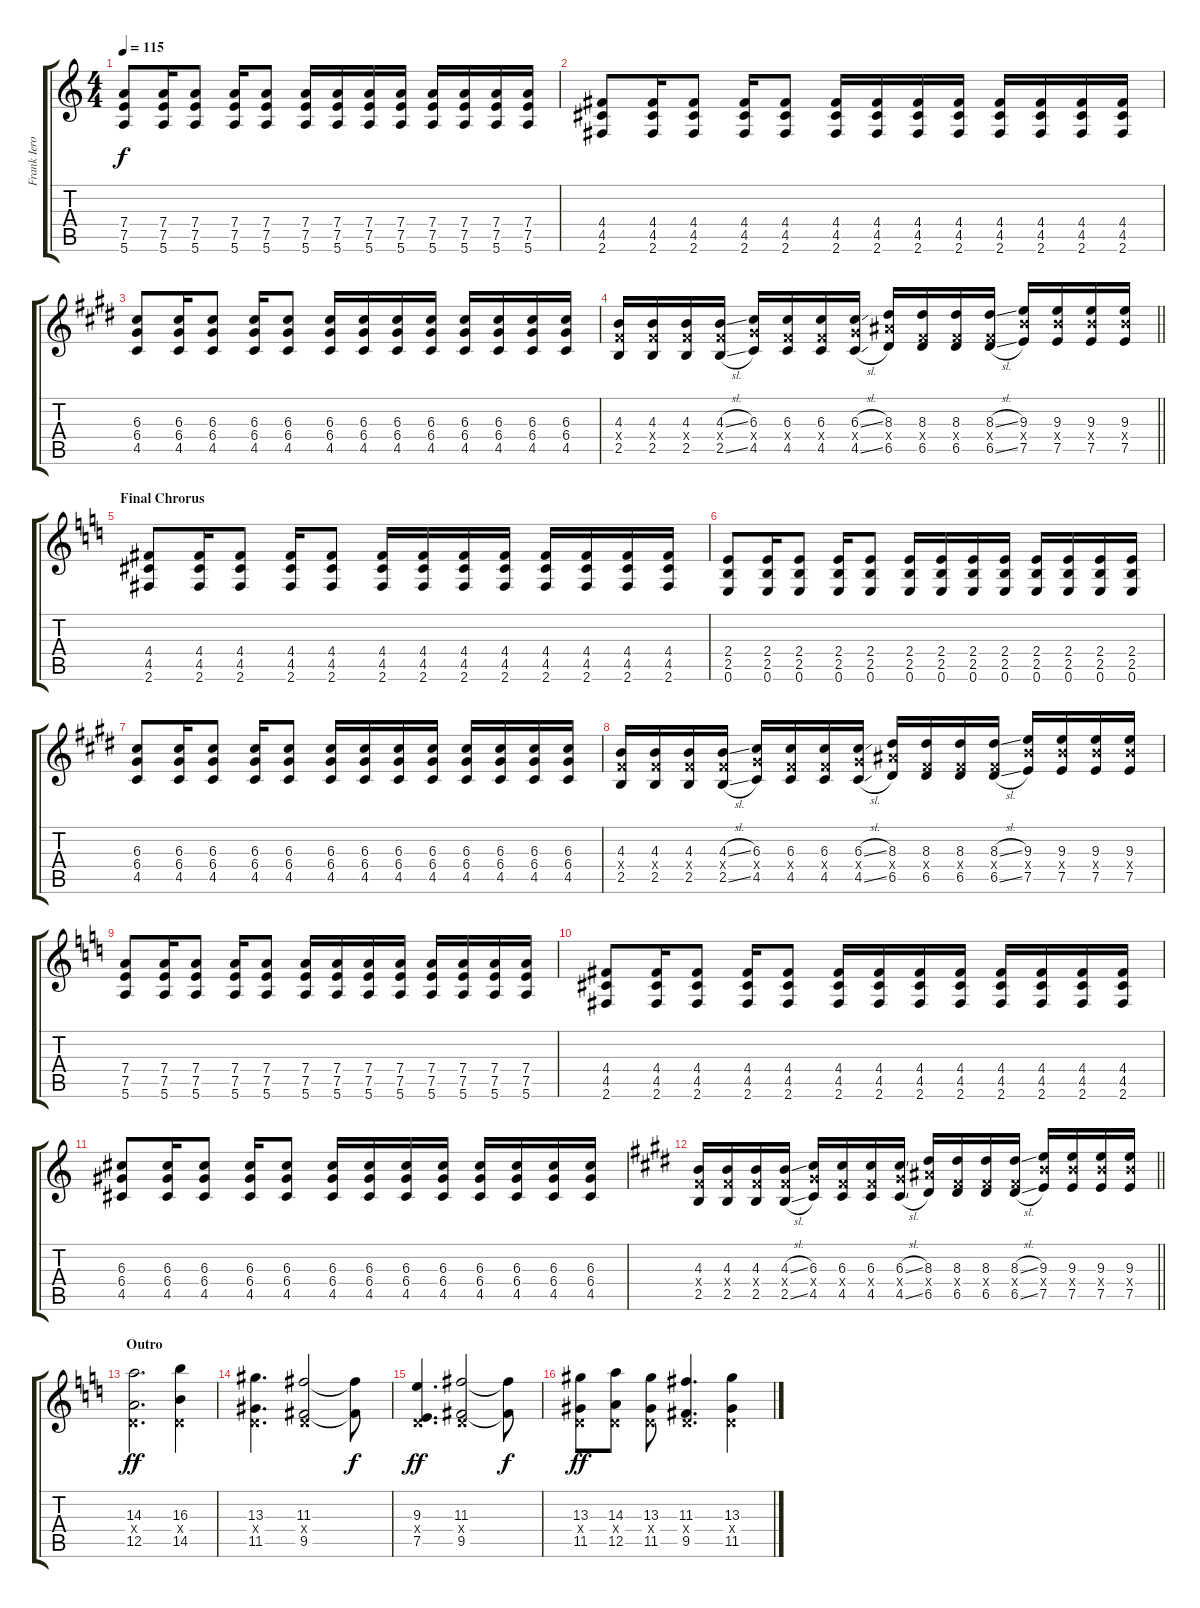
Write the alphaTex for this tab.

\track ("Frank Iero " "Frank Iero") {instrument electricguitarjazz}
\staff {score tabs}
\tuning (E4 B3 G3 D3 A2 E2) {hide}
\ts (4 4)
\tempo 115
\clef g2
\ks c
(7.4 7.5 5.6).8{dy f volume 12 balance 14} (7.4 7.5 5.6).16 (7.4 7.5 5.6).8 (7.4 7.5 5.6).16 (7.4 7.5 5.6).8 (7.4 7.5 5.6).16 (7.4 7.5 5.6).16 (7.4 7.5 5.6).16 (7.4 7.5 5.6).16 (7.4 7.5 5.6).16 (7.4 7.5 5.6).16 (7.4 7.5 5.6).16 (7.4 7.5 5.6).16 |
(4.4 4.5 2.6).8 (4.4 4.5 2.6).16 (4.4 4.5 2.6).8 (4.4 4.5 2.6).16 (4.4 4.5 2.6).8 (4.4 4.5 2.6).16 (4.4 4.5 2.6).16 (4.4 4.5 2.6).16 (4.4 4.5 2.6).16 (4.4 4.5 2.6).16 (4.4 4.5 2.6).16 (4.4 4.5 2.6).16 (4.4 4.5 2.6).16 |
\ks e
(6.3 6.4 4.5).8 (6.3 6.4 4.5).16 (6.3 6.4 4.5).8 (6.3 6.4 4.5).16 (6.3 6.4 4.5).8 (6.3 6.4 4.5).16 (6.3 6.4 4.5).16 (6.3 6.4 4.5).16 (6.3 6.4 4.5).16 (6.3 6.4 4.5).16 (6.3 6.4 4.5).16 (6.3 6.4 4.5).16 (6.3 6.4 4.5).16 |
\barLineRight lightlight
(4.3 4.4{x} 2.5).16{balance 8} (4.3 4.4{x} 2.5).16 (4.3 4.4{x} 2.5).16 (4.3{sl} 4.4{x} 2.5{sl}).16 (6.3 6.4{x} 4.5).16 (6.3 4.4{x} 4.5).16 (6.3 4.4{x} 4.5).16 (6.3{sl} 6.4{x} 4.5{sl}).16 (8.3 8.4{x} 6.5).16 (8.3 4.4{x} 6.5).16 (8.3 4.4{x} 6.5).16 (8.3{sl} 4.4{x} 6.5{sl}).16 (9.3 9.4{x} 7.5).16 (9.3 9.4{x} 7.5).16 (9.3 9.4{x} 7.5).16 (9.3 9.4{x} 7.5).16 |
\section ("" "Final Chrorus")
\ks c
(4.4 4.5 2.6).8{volume 12 balance 14} (4.4 4.5 2.6).16 (4.4 4.5 2.6).8 (4.4 4.5 2.6).16 (4.4 4.5 2.6).8 (4.4 4.5 2.6).16 (4.4 4.5 2.6).16 (4.4 4.5 2.6).16 (4.4 4.5 2.6).16 (4.4 4.5 2.6).16 (4.4 4.5 2.6).16 (4.4 4.5 2.6).16 (4.4 4.5 2.6).16 |
(2.4 2.5 0.6).8 (2.4 2.5 0.6).16 (2.4 2.5 0.6).8 (2.4 2.5 0.6).16 (2.4 2.5 0.6).8 (2.4 2.5 0.6).16 (2.4 2.5 0.6).16 (2.4 2.5 0.6).16 (2.4 2.5 0.6).16 (2.4 2.5 0.6).16 (2.4 2.5 0.6).16 (2.4 2.5 0.6).16 (2.4 2.5 0.6).16 |
\ks e
(6.3 6.4 4.5).8 (6.3 6.4 4.5).16 (6.3 6.4 4.5).8 (6.3 6.4 4.5).16 (6.3 6.4 4.5).8 (6.3 6.4 4.5).16 (6.3 6.4 4.5).16 (6.3 6.4 4.5).16 (6.3 6.4 4.5).16 (6.3 6.4 4.5).16 (6.3 6.4 4.5).16 (6.3 6.4 4.5).16 (6.3 6.4 4.5).16 |
(4.3 4.4{x} 2.5).16 (4.3 4.4{x} 2.5).16 (4.3 4.4{x} 2.5).16 (4.3{sl} 4.4{x} 2.5{sl}).16 (6.3 6.4{x} 4.5).16 (6.3 4.4{x} 4.5).16 (6.3 4.4{x} 4.5).16 (6.3{sl} 6.4{x} 4.5{sl}).16 (8.3 8.4{x} 6.5).16 (8.3 4.4{x} 6.5).16 (8.3 4.4{x} 6.5).16 (8.3{sl} 4.4{x} 6.5{sl}).16 (9.3 9.4{x} 7.5).16 (9.3 9.4{x} 7.5).16 (9.3 9.4{x} 7.5).16 (9.3 9.4{x} 7.5).16 |
\ks c
(7.4 7.5 5.6).8 (7.4 7.5 5.6).16 (7.4 7.5 5.6).8 (7.4 7.5 5.6).16 (7.4 7.5 5.6).8 (7.4 7.5 5.6).16 (7.4 7.5 5.6).16 (7.4 7.5 5.6).16 (7.4 7.5 5.6).16 (7.4 7.5 5.6).16 (7.4 7.5 5.6).16 (7.4 7.5 5.6).16 (7.4 7.5 5.6).16 |
(4.4 4.5 2.6).8 (4.4 4.5 2.6).16 (4.4 4.5 2.6).8 (4.4 4.5 2.6).16 (4.4 4.5 2.6).8 (4.4 4.5 2.6).16 (4.4 4.5 2.6).16 (4.4 4.5 2.6).16 (4.4 4.5 2.6).16 (4.4 4.5 2.6).16 (4.4 4.5 2.6).16 (4.4 4.5 2.6).16 (4.4 4.5 2.6).16 |
(6.3 6.4 4.5).8 (6.3 6.4 4.5).16 (6.3 6.4 4.5).8 (6.3 6.4 4.5).16 (6.3 6.4 4.5).8 (6.3 6.4 4.5).16 (6.3 6.4 4.5).16 (6.3 6.4 4.5).16 (6.3 6.4 4.5).16 (6.3 6.4 4.5).16 (6.3 6.4 4.5).16 (6.3 6.4 4.5).16 (6.3 6.4 4.5).16 |
\barLineRight lightlight
\ks e
(4.3 4.4{x} 2.5).16 (4.3 4.4{x} 2.5).16 (4.3 4.4{x} 2.5).16 (4.3{sl} 4.4{x} 2.5{sl}).16 (6.3 6.4{x} 4.5).16 (6.3 4.4{x} 4.5).16 (6.3 4.4{x} 4.5).16 (6.3{sl} 6.4{x} 4.5{sl}).16 (8.3 8.4{x} 6.5).16 (8.3 4.4{x} 6.5).16 (8.3 4.4{x} 6.5).16 (8.3{sl} 4.4{x} 6.5{sl}).16 (9.3 9.4{x} 7.5).16 (9.3 9.4{x} 7.5).16 (9.3 9.4{x} 7.5).16 (9.3 9.4{x} 7.5).16 |
\section ("" "Outro")
\ks c
(14.3 0.4{x} 12.5).2{d dy ff volume 10 balance 2} (16.3 0.4{x} 14.5).4 |
(13.3 0.4{x} 11.5).4{d} (11.3 0.4{x} 9.5).2 (11.3{t} 9.5{t}).8{dy f} |
(9.3 0.4{x} 7.5).4{d dy ff} (11.3 0.4{x} 9.5).2 (11.3{t} 9.5{t}).8{dy f} |
(13.3 0.4{x} 11.5).8{dy ff} (14.3 0.4{x} 12.5).8 (13.3 0.4{x} 11.5).8 (11.3 0.4{x} 9.5).4{d} (13.3 0.4{x} 11.5).4
